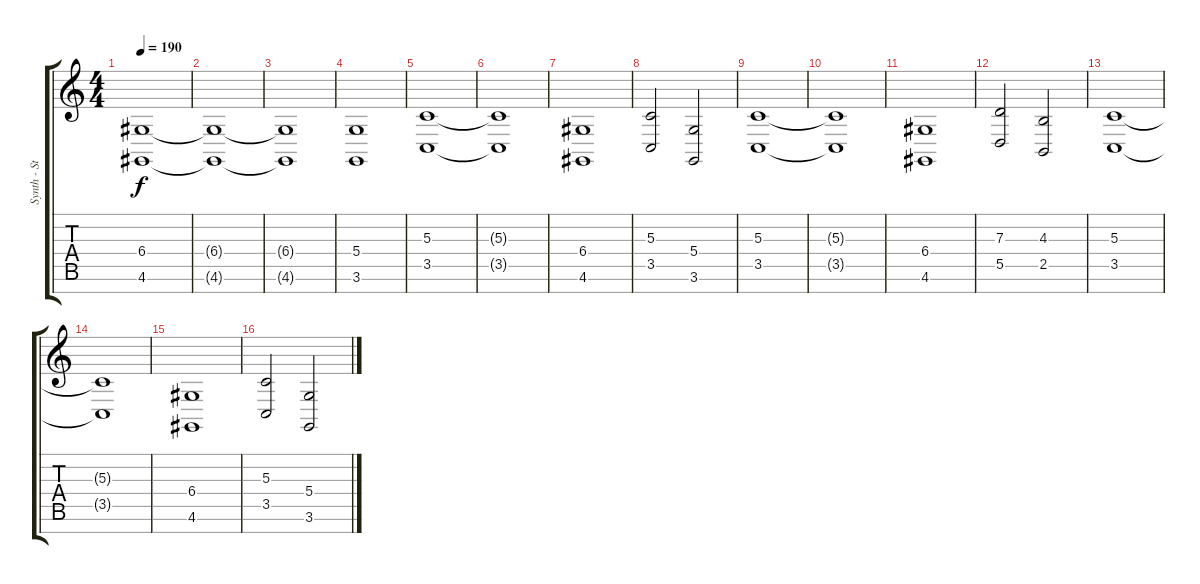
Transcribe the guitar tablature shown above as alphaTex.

\track ("Synth - Strings 2" "Synth - St") {instrument stringensemble1}
\staff {score tabs}
\tuning (E4 B3 G3 D3 A2 E2 B1) {hide}
\ts (4 4)
\tempo 190
\clef g2
\ks c
(6.4{t} 4.6{t}).1{dy f} |
(6.4{t} 4.6{t}).1 |
(6.4{t} 4.6{t}).1 |
(5.4 3.6).1 |
(5.3 3.5).1 |
(5.3{t} 3.5{t}).1 |
(6.4 4.6).1 |
(5.3 3.5).2 (5.4 3.6).2 |
(5.3 3.5).1 |
(5.3{t} 3.5{t}).1 |
(6.4 4.6).1 |
(7.3 5.5).2 (4.3 2.5).2 |
(5.3 3.5).1 |
(5.3{t} 3.5{t}).1 |
(6.4 4.6).1 |
(5.3 3.5).2 (5.4 3.6).2
